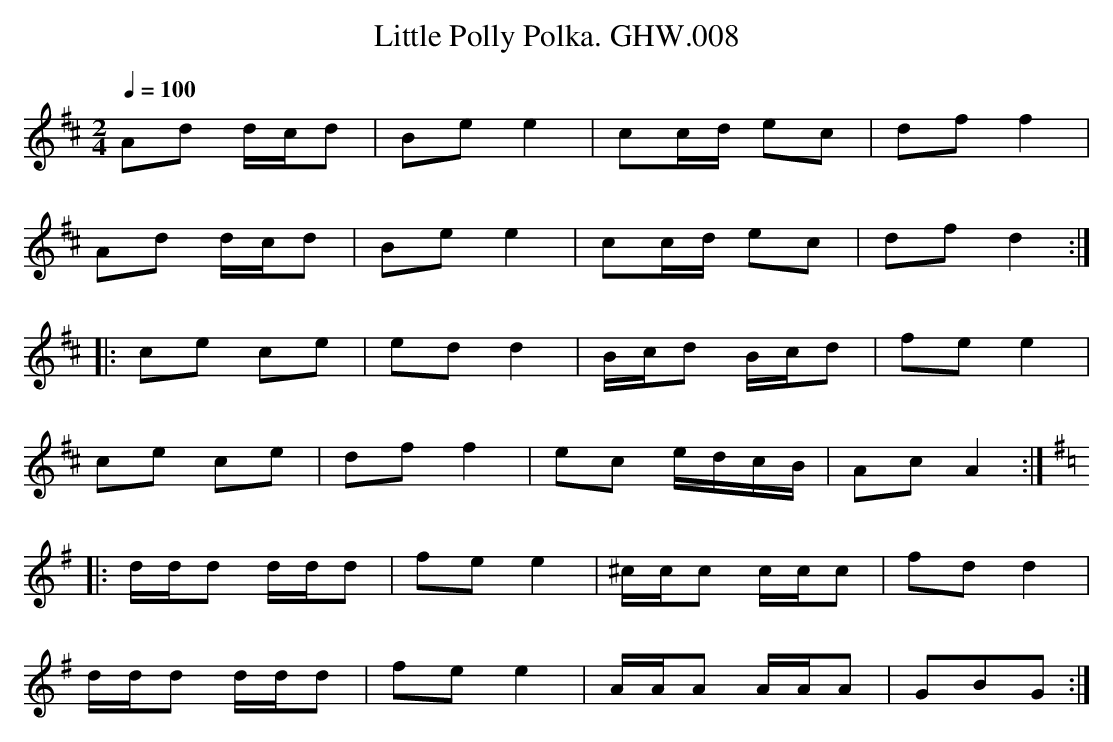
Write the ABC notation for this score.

X:1
T:Little Polly Polka. GHW.008
M:2/4
L:1/8
Q:1/4=100
K:D
Ad d/c/d|Be e2|cc/d/ ec|df f2|
Ad d/c/d|Be e2|cc/d/ ec|df d2:|
|:ce ce|ed d2|B/wc/d B/c/d|fe e2|
ce ce |df f2|ec e/d/c/B/|Ac A2:|
K:G
|:d/d/d d/d/d|fe e2|^c/c/c c/c/c|fd d2|
d/d/d d/d/d|fe e2|A/A/2A A/A/A|GBG:|
